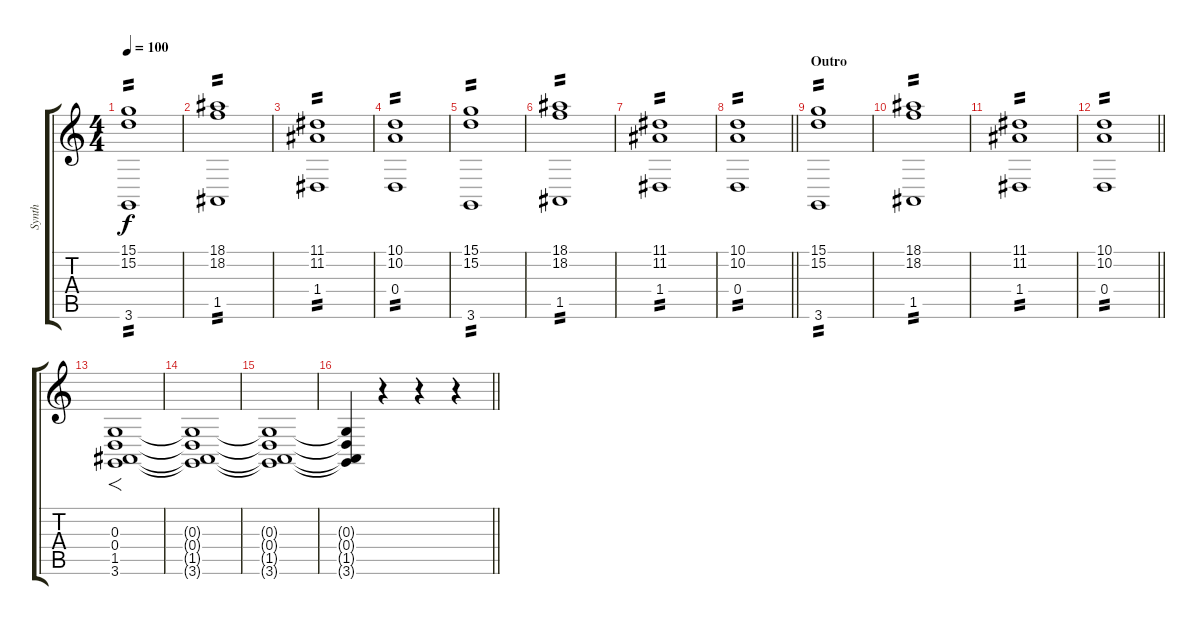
\track ("Synth" "Synth") {instrument lead5charang}
\staff {score tabs}
\tuning (E4 B3 G3 D3 A2 E2) {hide}
\ts (4 4)
\tempo 100
\clef g2
\ks c
(15.1 15.2 3.6).1{tp 2 dy f} |
(18.1 18.2 1.5).1{tp 2} |
(11.1 11.2 1.4).1{tp 2} |
(10.1 10.2 0.4).1{tp 2} |
(15.1 15.2 3.6).1{tp 2} |
(18.1 18.2 1.5).1{tp 2} |
(11.1 11.2 1.4).1{tp 2} |
\barLineRight lightlight
(10.1 10.2 0.4).1{tp 2} |
\section ("" "Outro")
(15.1 15.2 3.6).1{tp 2} |
(18.1 18.2 1.5).1{tp 2} |
(11.1 11.2 1.4).1{tp 2} |
\barLineRight lightlight
(10.1 10.2 0.4).1{tp 2} |
(0.3 0.4 1.5 3.6).1{f volume 7} |
(0.3{t} 0.4{t} 1.5{t} 3.6{t}).1 |
(0.3{t} 0.4{t} 1.5{t} 3.6{t}).1 |
\barLineRight lightlight
(0.3{t} 0.4{t} 1.5{t} 3.6{t}).4 r.4 r.4 r.4
